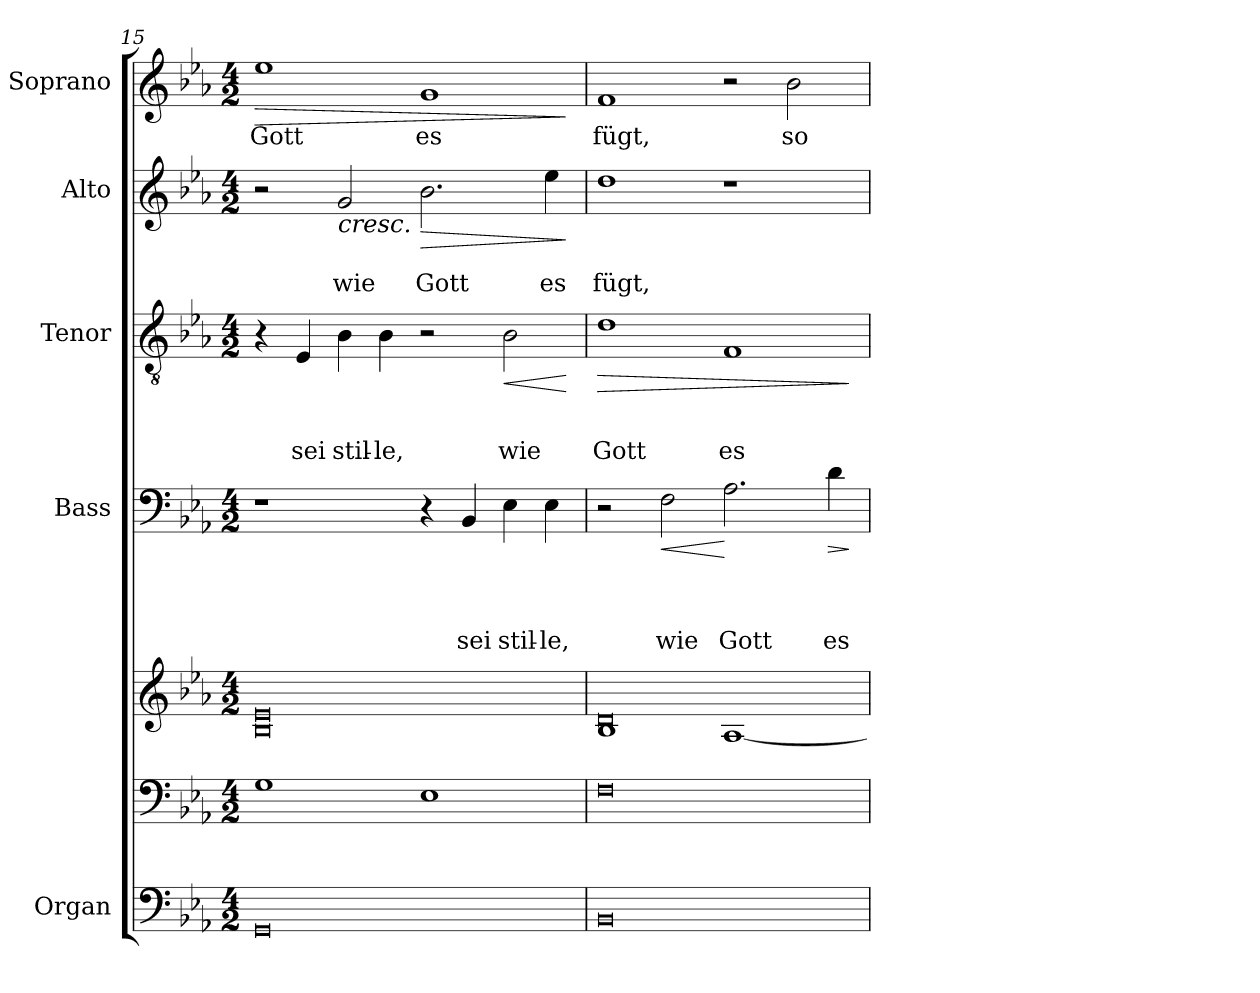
**kern	**kern	**kern	**kern	**text	**text	**text	**text	**dynam	**kern	**text	**text	**text	**dynam	**kern	**text	**text	**dynam	**kern	**text	**dynam
*part5	*part5	*part5	*part4	*part4	*part4	*part4	*part4	*part4	*part3	*part3	*part3	*part3	*part3	*part2	*part2	*part2	*part2	*part1	*part1	*part1
*staff7	*staff6	*staff5	*staff4	*staff4	*staff4	*staff4	*staff4	*staff4	*staff3	*staff3	*staff3	*staff3	*staff3	*staff2	*staff2	*staff2	*staff2	*staff1	*staff1	*staff1
*I"Organ	*	*	*I"Bass	*	*	*	*	*	*I"Tenor	*	*	*	*	*I"Alto	*	*	*	*I"Soprano	*	*
*	*	*	*	*	*	*	*	*	*	*	*	*	*	*	*	*	*	*I'Pno	*	*
*clefF4	*clefF4	*clefG2	*clefF4	*	*	*	*	*	*clefGv2	*	*	*	*	*clefG2	*	*	*	*clefG2	*	*
*k[b-e-a-]	*k[b-e-a-]	*k[b-e-a-]	*k[b-e-a-]	*	*	*	*	*	*k[b-e-a-]	*	*	*	*	*k[b-e-a-]	*	*	*	*k[b-e-a-]	*	*
*E-:	*E-:	*E-:	*E-:	*	*	*	*	*	*E-:	*	*	*	*	*E-:	*	*	*	*E-:	*	*
*M4/2	*M4/2	*M4/2	*M4/2	*	*	*	*	*	*M4/2	*	*	*	*	*M4/2	*	*	*	*M4/2	*	*
=15	=15	=15	=15	=15	=15	=15	=15	=15	=15	=15	=15	=15	=15	=15	=15	=15	=15	=15	=15	=15
*	*	*^	*	*	*	*	*	*	*	*	*	*	*	*	*	*	*	*	*	*
!	!	!	!	!	!	!	!	!	!	!	!	!	!	!	!	!	!	!	!	!	!LO:HP:b
0GG	1G	0e-	0B-	1r	.	.	.	.	.	4r	.	.	.	.	2r	.	.	.	1ee-	Gott	>
.	.	.	.	.	.	.	.	.	.	4E-/	.	.	sei	.	.	.	.	.	.	.	.
!	!	!	!	!	!	!	!	!	!	!	!	!	!	!	!	!	!	!LO:HP:b	!	!	!
.	.	.	.	.	.	.	.	.	.	4B-\	.	.	stil-	.	2g/	.	wie	<	.	.	.
.	.	.	.	.	.	.	.	.	.	4B-\	.	.	-le,	.	.	.	.	.	.	.	.
!	!	!	!	!	!	!	!	!	!	!	!	!	!	!	!	!	!	!LO:HP:b	!	!	!
.	1E-	.	.	4r	.	.	.	.	.	2r	.	.	.	.	2.b-\	.	Gott	>	1g	es	.
.	.	.	.	4BB-/	.	.	.	sei	.	.	.	.	.	.	.	.	.	.	.	.	.
!	!	!	!	!	!	!	!	!	!	!	!	!	!	!LO:HP:b	!	!	!	!	!	!	!
.	.	.	.	4E-\	.	.	.	stil-	.	2B-\	.	.	wie	<	.	.	.	.	.	.	.
.	.	.	.	4E-\	.	.	.	-le,	.	.	.	.	.	.	4ee-\	.	es	[	.	.	.
*	*	*v	*v	*	*	*	*	*	*	*	*	*	*	*	*	*	*	*	*	*	*
.	.	.	.	.	.	.	.	.	.	.	.	.	[	.	.	.	]	.	.	]
=16	=16	=16	=16	=16	=16	=16	=16	=16	=16	=16	=16	=16	=16	=16	=16	=16	=16	=16	=16	=16
*	*	*^	*	*	*	*	*	*	*	*	*	*	*	*	*	*	*	*	*	*
!	!	!	!	!	!	!	!	!	!	!	!	!	!	!LO:HP:b	!	!	!	!	!	!	!
0BB-	0F	0d	1B-	2r	.	.	.	.	.	1d	.	.	Gott	>	1dd	.	fügt,	.	1f	fügt,	.
!	!	!	!	!	!	!	!	!	!LO:HP:b	!	!	!	!	!	!	!	!	!	!	!	!
.	.	.	.	2F\	.	.	.	wie	<	.	.	.	.	.	.	.	.	.	.	.	.
.	.	.	[<1A-	2.A-\	.	.	.	Gott	[	1F	.	.	es	.	1r	.	.	.	2r	.	.
.	.	.	.	.	.	.	.	.	.	.	.	.	.	.	.	.	.	.	2b-\	so	.
!	!	!	!	!	!	!	!	!	!LO:HP:b	!	!	!	!	!	!	!	!	!	!	!	!
.	.	.	.	4d\	.	.	.	es	>	.	.	.	.	.	.	.	.	.	.	.	.
*	*	*v	*v	*	*	*	*	*	*	*	*	*	*	*	*	*	*	*	*	*	*
.	.	.	.	.	.	.	.	]	.	.	.	.	]	.	.	.	.	.	.	.
=	=	=	=	=	=	=	=	=	=	=	=	=	=	=	=	=	=	=	=	=
*-	*-	*-	*-	*-	*-	*-	*-	*-	*-	*-	*-	*-	*-	*-	*-	*-	*-	*-	*-	*-
